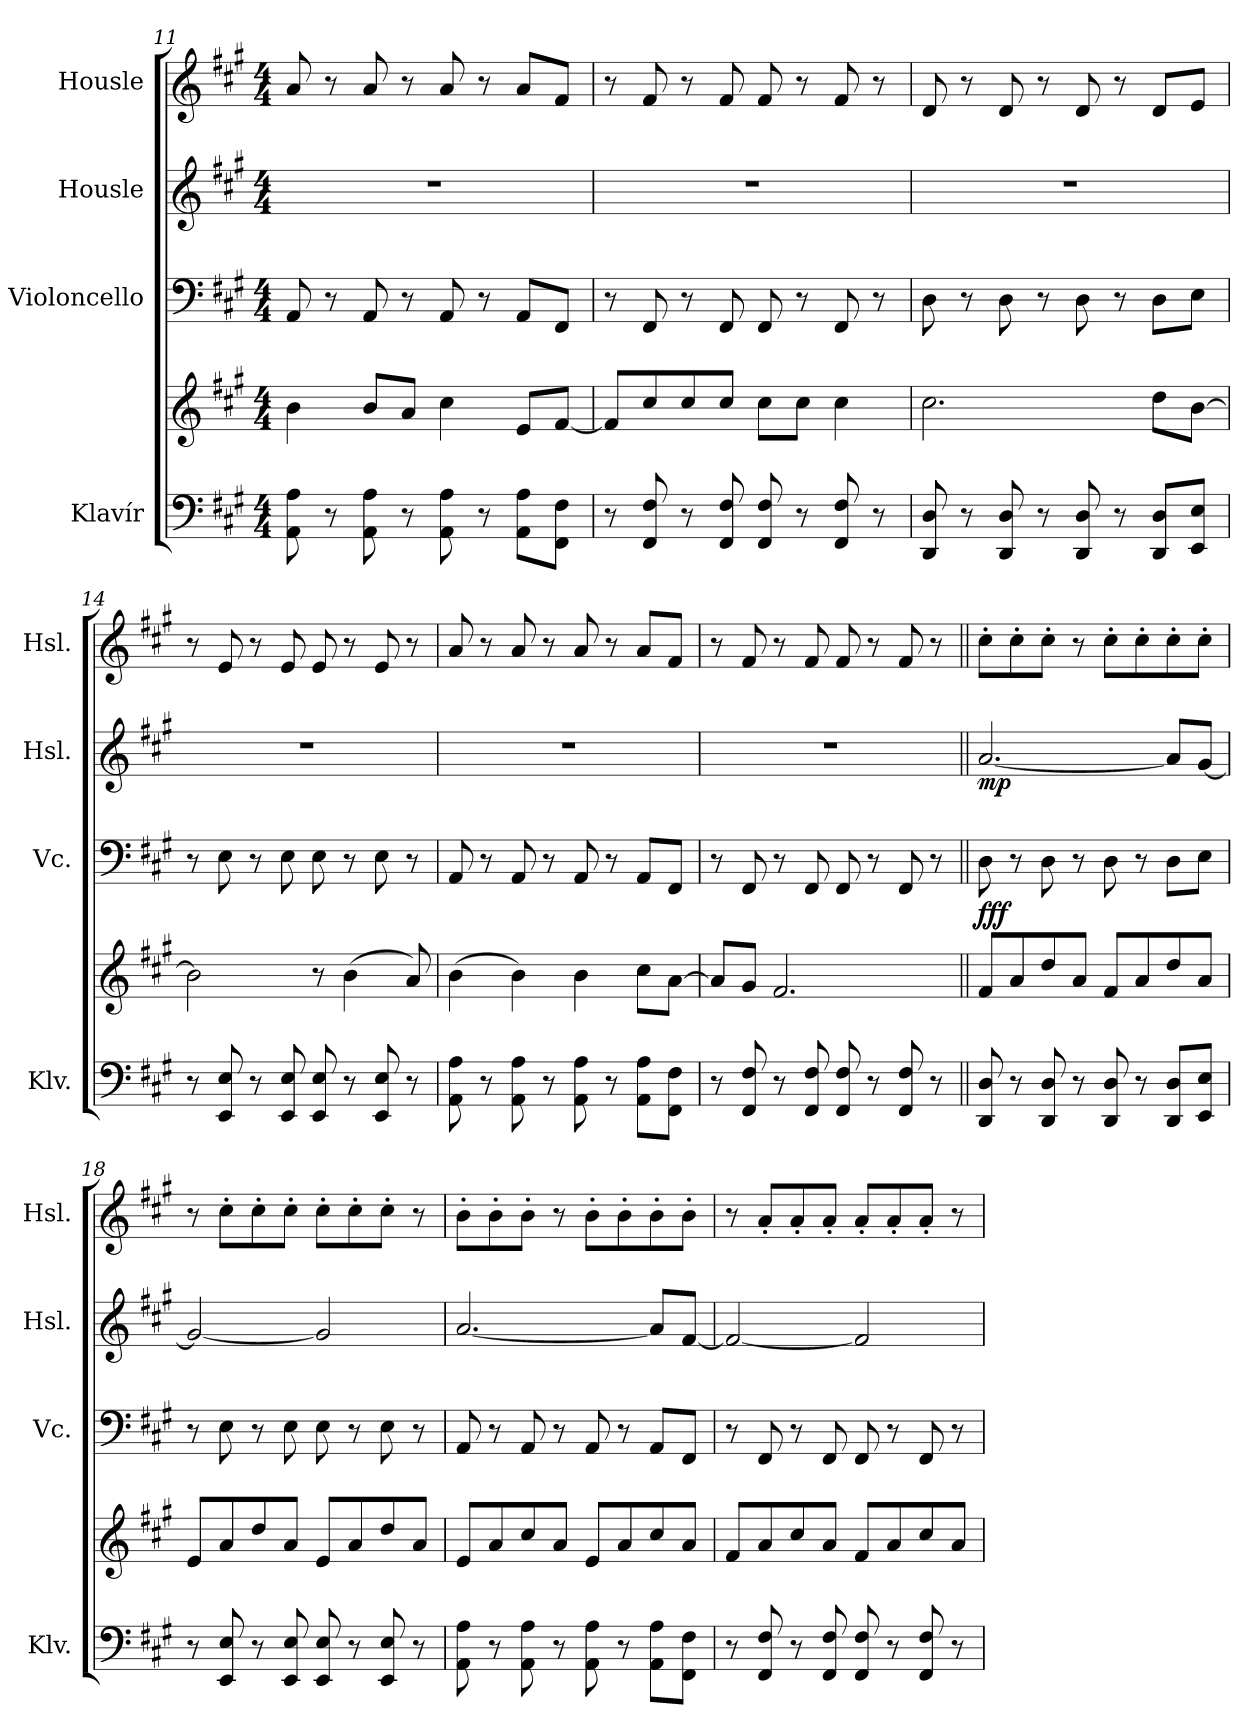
**kern	**kern	**dynam	**kern	**kern	**dynam	**kern
*part4	*part4	*part4	*part3	*part2	*part2	*part1
*staff5	*staff4	*staff4/5	*staff3	*staff2	*staff2	*staff1
*I"Klavír	*	*	*I"Violoncello	*I"Housle	*	*I"Housle
*I'Klv.	*	*	*I'Vc.	*I'Hsl.	*	*I'Hsl.
*clefF4	*clefG2	*	*clefF4	*clefG2	*	*clefG2
*k[f#c#g#]	*k[f#c#g#]	*	*k[f#c#g#]	*k[f#c#g#]	*	*k[f#c#g#]
*M4/4	*M4/4	*	*M4/4	*M4/4	*	*M4/4
=11	=11	=11	=11	=11	=11	=11
8AA\ 8A\	4b\	.	8AA/	1r	.	8a/
8r	.	.	8r	.	.	8r
8AA\ 8A\	8b/L	.	8AA/	.	.	8a/
8r	8a/J	.	8r	.	.	8r
8AA\ 8A\	4cc#\	.	8AA/	.	.	8a/
8r	.	.	8r	.	.	8r
8AA\ 8A\L	8e/L	.	8AA/L	.	.	8a/L
8FF#\ 8F#\J	[8f#/J	.	8FF#/J	.	.	8f#/J
!!LO:LB:g=z
=12	=12	=12	=12	=12	=12	=12
8r	8f#/L]	.	8r	1r	.	8r
8FF#/ 8F#/	8cc#/	.	8FF#/	.	.	8f#/
8r	8cc#/	.	8r	.	.	8r
8FF#/ 8F#/	8cc#/J	.	8FF#/	.	.	8f#/
8FF#/ 8F#/	8cc#\L	.	8FF#/	.	.	8f#/
8r	8cc#\J	.	8r	.	.	8r
8FF#/ 8F#/	4cc#\	.	8FF#/	.	.	8f#/
8r	.	.	8r	.	.	8r
=13	=13	=13	=13	=13	=13	=13
8DD/ 8D/	2.cc#\	.	8D\	1r	.	8d/
8r	.	.	8r	.	.	8r
8DD/ 8D/	.	.	8D\	.	.	8d/
8r	.	.	8r	.	.	8r
8DD/ 8D/	.	.	8D\	.	.	8d/
8r	.	.	8r	.	.	8r
8DD/ 8D/L	8dd\L	.	8D\L	.	.	8d/L
8EE/ 8E/J	[8b\J	.	8E\J	.	.	8e/J
=14	=14	=14	=14	=14	=14	=14
8r	2b\]	.	8r	1r	.	8r
8EE/ 8E/	.	.	8E\	.	.	8e/
8r	.	.	8r	.	.	8r
8EE/ 8E/	.	.	8E\	.	.	8e/
8EE/ 8E/	8r	.	8E\	.	.	8e/
8r	(4b\	.	8r	.	.	8r
8EE/ 8E/	.	.	8E\	.	.	8e/
8r	8a/)	.	8r	.	.	8r
=15	=15	=15	=15	=15	=15	=15
8AA\ 8A\	(4b\	.	8AA/	1r	.	8a/
8r	.	.	8r	.	.	8r
8AA\ 8A\	4b\)	.	8AA/	.	.	8a/
8r	.	.	8r	.	.	8r
8AA\ 8A\	4b\	.	8AA/	.	.	8a/
8r	.	.	8r	.	.	8r
8AA\ 8A\L	8cc#\L	.	8AA/L	.	.	8a/L
8FF#\ 8F#\J	[8a\J	.	8FF#/J	.	.	8f#/J
!!LO:PB:g=z
=16	=16	=16	=16	=16	=16	=16
8r	8a/L]	.	8r	1r	.	8r
8FF#/ 8F#/	8g#/J	.	8FF#/	.	.	8f#/
8r	2.f#/	.	8r	.	.	8r
8FF#/ 8F#/	.	.	8FF#/	.	.	8f#/
8FF#/ 8F#/	.	.	8FF#/	.	.	8f#/
8r	.	.	8r	.	.	8r
8FF#/ 8F#/	.	.	8FF#/	.	.	8f#/
8r	.	.	8r	.	.	8r
=17||	=17||	=17||	=17||	=17||	=17||	=17||
!	!	!LO:DY:b	!	!	!	!
!	!	!LO:DY:n=1:a	!	!	!LO:DY:b	!
8DD/ 8D/	8f#/L	ff f	8D\	[2.a/	mp	8cc#'\L
8r	8a/	.	8r	.	.	8cc#'\
8DD/ 8D/	8dd/	.	8D\	.	.	8cc#'\J
8r	8a/J	.	8r	.	.	8r
8DD/ 8D/	8f#/L	.	8D\	.	.	8cc#'\L
8r	8a/	.	8r	.	.	8cc#'\
8DD/ 8D/L	8dd/	.	8D\L	8a/L]	.	8cc#'\
8EE/ 8E/J	8a/J	.	8E\J	[8g#/J	.	8cc#'\J
=18	=18	=18	=18	=18	=18	=18
8r	8e/L	.	8r	2g#/_	.	8r
8EE/ 8E/	8a/	.	8E\	.	.	8cc#'\L
8r	8dd/	.	8r	.	.	8cc#'\
8EE/ 8E/	8a/J	.	8E\	.	.	8cc#'\J
8EE/ 8E/	8e/L	.	8E\	2g#/]	.	8cc#'\L
8r	8a/	.	8r	.	.	8cc#'\
8EE/ 8E/	8dd/	.	8E\	.	.	8cc#'\J
8r	8a/J	.	8r	.	.	8r
=19	=19	=19	=19	=19	=19	=19
8AA\ 8A\	8e/L	.	8AA/	[2.a/	.	8b'\L
8r	8a/	.	8r	.	.	8b'\
8AA\ 8A\	8cc#/	.	8AA/	.	.	8b'\J
8r	8a/J	.	8r	.	.	8r
8AA\ 8A\	8e/L	.	8AA/	.	.	8b'\L
8r	8a/	.	8r	.	.	8b'\
8AA\ 8A\L	8cc#/	.	8AA/L	8a/L]	.	8b'\
8FF#\ 8F#\J	8a/J	.	8FF#/J	[8f#/J	.	8b'\J
!!LO:LB:g=z
=20	=20	=20	=20	=20	=20	=20
8r	8f#/L	.	8r	2f#/_	.	8r
8FF#/ 8F#/	8a/	.	8FF#/	.	.	8a'/L
8r	8cc#/	.	8r	.	.	8a'/
8FF#/ 8F#/	8a/J	.	8FF#/	.	.	8a'/J
8FF#/ 8F#/	8f#/L	.	8FF#/	2f#/]	.	8a'/L
8r	8a/	.	8r	.	.	8a'/
8FF#/ 8F#/	8cc#/	.	8FF#/	.	.	8a'/J
8r	8a/J	.	8r	.	.	8r
=	=	=	=	=	=	=
*-	*-	*-	*-	*-	*-	*-
